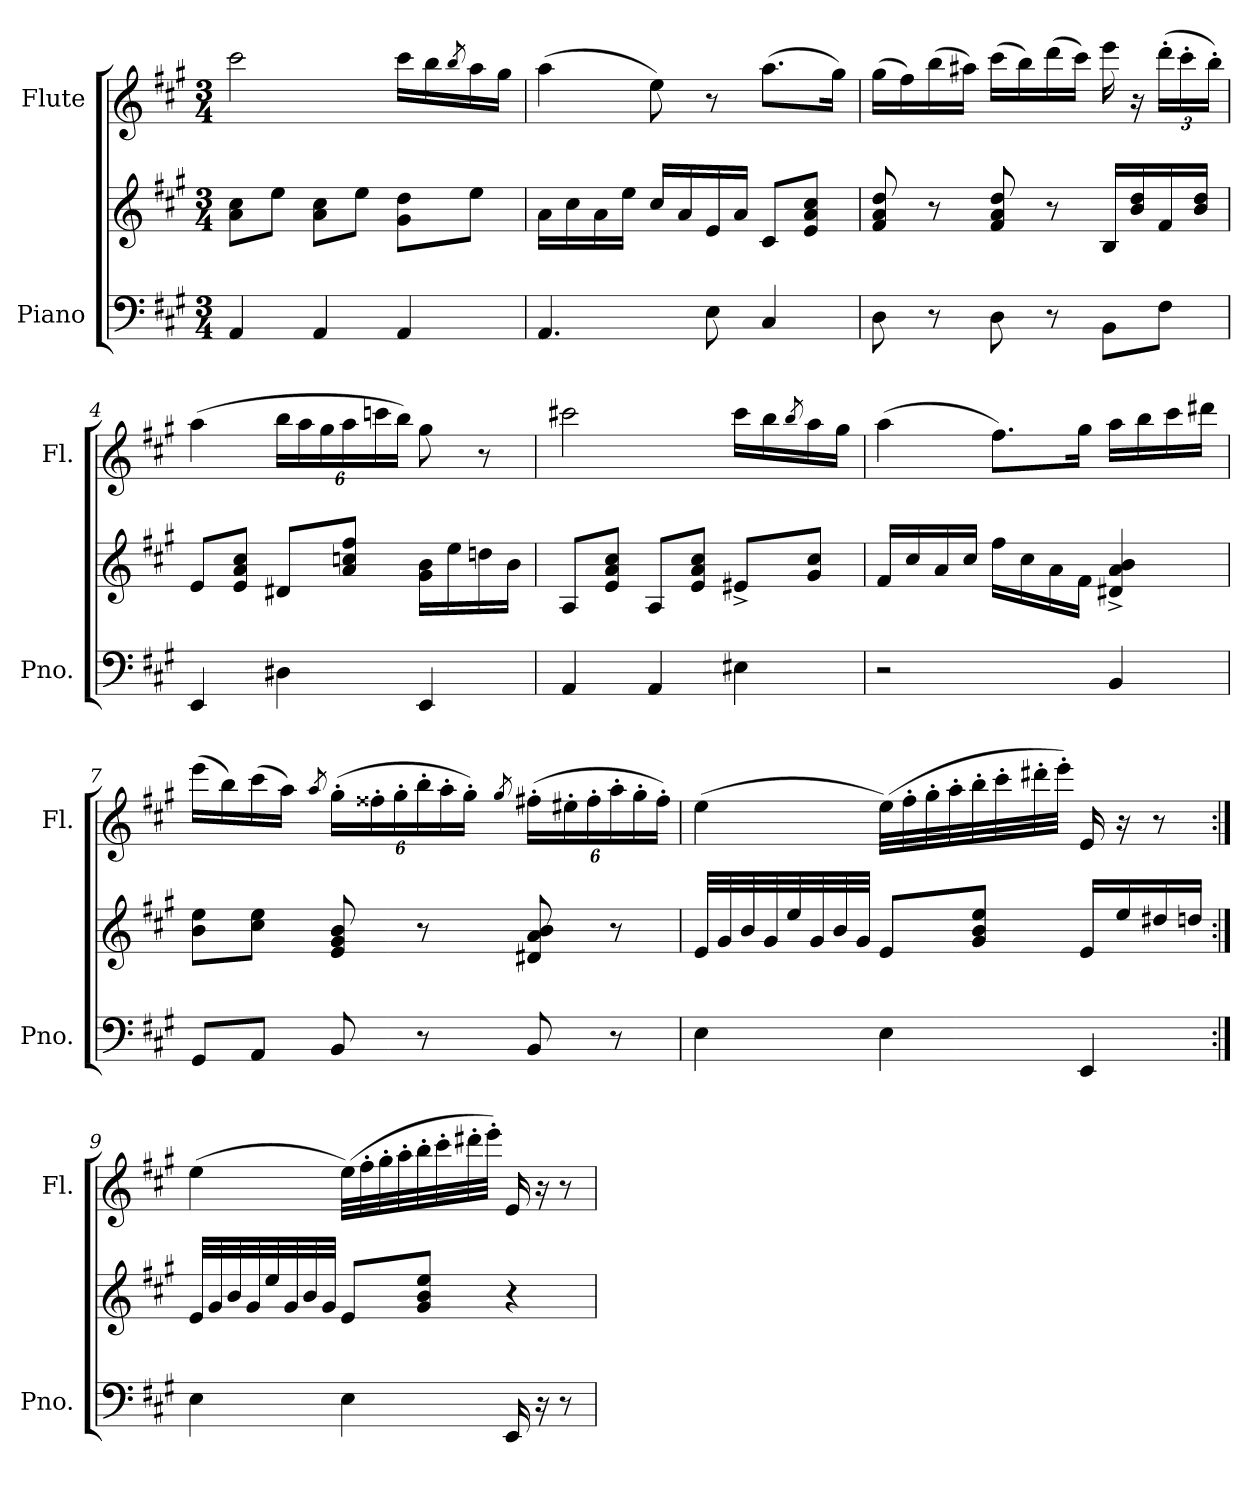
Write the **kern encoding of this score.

**kern	**kern	**kern
*part2	*part2	*part1
*staff3	*staff2	*staff1
*I"Piano	*	*I"Flute
*I'Pno.	*	*I'Fl.
*clefF4	*clefG2	*clefG2
*k[f#c#g#]	*k[f#c#g#]	*k[f#c#g#]
*M3/4	*M3/4	*M3/4
*MM40	*MM40	*MM40
=1	=1	=1
4AA/	8a\ 8cc#\L	2ccc#\
.	8ee\J	.
4AA/	8a\ 8cc#\L	.
.	8ee\J	.
4AA/	8g#\ 8dd\L	16ccc#\LL
.	.	16bb\
.	.	8qbb/
.	8ee\J	16aa\
.	.	16gg#\JJ
=2	=2	=2
4.AA/	16a\LL	(>4aa\
.	16cc#\	.
.	16a\	.
.	16ee\JJ	.
.	16cc#/LL	8ee\)
.	16a/	.
8E\	16e/	8r
.	16a/JJ	.
4C#/	8c#/L	(>8.aa\L
.	8e/ 8a/ 8cc#/J	.
.	.	16gg#\Jk)
=3	=3	=3
8D\	8f#/ 8a/ 8dd/	(>16gg#\LL
.	.	16ff#\)
8r	8r	(>16bb\
.	.	16aa#X\JJ)
8D\	8f#/ 8a/ 8dd/	(>16ccc#\LL
.	.	16bb\)
8r	8r	(>16ddd\
.	.	16ccc#\JJ)
8BB\L	16B/LL	16eee\
.	16b/ 16dd/	16r
*	*	*Xbrackettup
8F#\J	16f#/	(>24ddd'\LL
.	.	24ccc#'\
.	16b/ 16dd/JJ	.
.	.	24bb'\JJ)
=4	=4	=4
4EE/	8e/L	(>4aa\
.	8e/ 8a/ 8cc#/J	.
4D#X\	8d#X/L	24bb\LL
.	.	24aa\
.	.	24gg#\
.	8a/ 8ccn/ 8ff#/J	24aa\
.	.	24cccn\
.	.	24bb\JJ)
4EE/	16g#\ 16b\LL	8gg#\
.	16ee\	.
.	16ddn\	8r
.	16b\JJ	.
!!LO:LB:g=z
=5	=5	=5
4AA/	8A/L	2ccc#X\
.	8e/ 8a/ 8cc#/J	.
4AA/	8A/L	.
.	8e/ 8a/ 8cc#/J	.
4E#X\	8e#X^/L	16ccc#\LL
.	.	16bb\
.	.	8qbb/
.	8g#/ 8cc#/J	16aa\
.	.	16gg#\JJ
=6	=6	=6
2r	16f#/LL	(>4aa\
.	16cc#/	.
.	16a/	.
.	16cc#/JJ	.
.	16ff#\LL	8.ff#\L)
.	16cc#\	.
.	16a\	.
.	16f#\JJ	16gg#\Jk
4BB/	4d#X/^ 4a/^ 4b/^	16aa\LL
.	.	16bb\
.	.	16ccc#\
.	.	16ddd#X\JJ
=7	=7	=7
8GG#/L	8b\ 8ee\L	(>16eee\LL
.	.	16bb\)
8AA/J	8cc#\ 8ee\J	(>16ccc#\
.	.	16aa\JJ)
.	.	8qaa/
8BB/	8e/ 8g#/ 8b/	(>24gg#'\LL
.	.	24ff##X'\
.	.	24gg#'\
8r	8r	24bb'\
.	.	24aa'\
.	.	24gg#'\JJ)
.	.	8qgg#/
8BB/	8d#X/ 8a/ 8b/	(>24ff#X'\LL
.	.	24ee#X'\
.	.	24ff#'\
8r	8r	24aa'\
.	.	24gg#'\
.	.	24ff#'\JJ)
!!LO:LB:g=z
=8	=8	=8
4E\	32e/LLL	(>4ee\
.	32g#/	.
.	32b/	.
.	32g#/	.
.	32ee/	.
.	32g#/	.
.	32b/	.
.	32g#/JJJ	.
4E\	8e/L	(>32ee\LLL)
.	.	32ff#'\
.	.	32gg#'\
.	.	32aa'\
.	8g#/ 8b/ 8ee/J	32bb'\
.	.	32ccc#'\
.	.	32ddd#X'\
.	.	32eee'\JJJ)
4EE/	16e/LL	16e/
.	16ee/	16r
.	16dd#X/	8r
.	16ddn/JJ	.
=9:|!	=9:|!	=9:|!
4E\	32e/LLL	(>4ee\
.	32g#/	.
.	32b/	.
.	32g#/	.
.	32ee/	.
.	32g#/	.
.	32b/	.
.	32g#/JJJ	.
4E\	8e/L	(>32ee\LLL)
.	.	32ff#'\
.	.	32gg#'\
.	.	32aa'\
.	8g#/ 8b/ 8ee/J	32bb'\
.	.	32ccc#'\
.	.	32ddd#X'\
.	.	32eee'\JJJ)
16EE/	4r	16e/
16r	.	16r
8r	.	8r
=	=	=
*-	*-	*-
